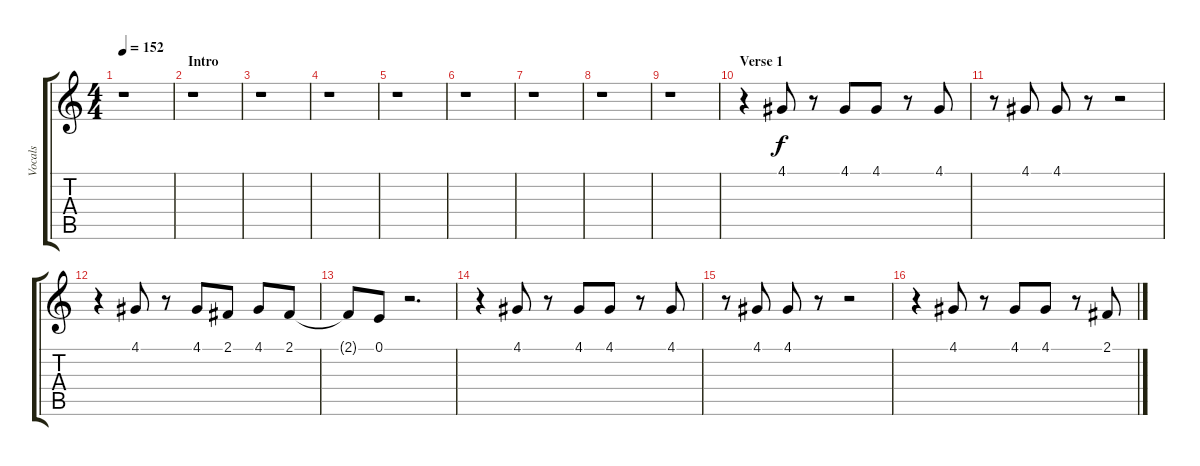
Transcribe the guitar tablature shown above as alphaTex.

\track ("Vocals" "Vocals") {instrument altosax}
\staff {score tabs}
\tuning (E4 B3 G3 D3 A2 E2) {hide}
\ts (4 4)
\tempo 152
\clef g2
\ks c
r.1{dy f instrument altosax} |
\section ("" "Intro")
r.1 |
r.1 |
r.1 |
r.1 |
r.1 |
r.1 |
r.1 |
r.1 |
\section ("" "Verse 1")
r.4 4.1.8 r.8 4.1.8 4.1.8 r.8 4.1.8 |
r.8 4.1.8 4.1.8 r.8 r.2 |
r.4 4.1.8 r.8 4.1.8 2.1.8 4.1.8 2.1.8 |
2.1{t}.8 0.1.8 r.2{d} |
r.4 4.1.8 r.8 4.1.8 4.1.8 r.8 4.1.8 |
r.8 4.1.8 4.1.8 r.8 r.2 |
r.4 4.1.8 r.8 4.1.8 4.1.8 r.8 2.1.8
